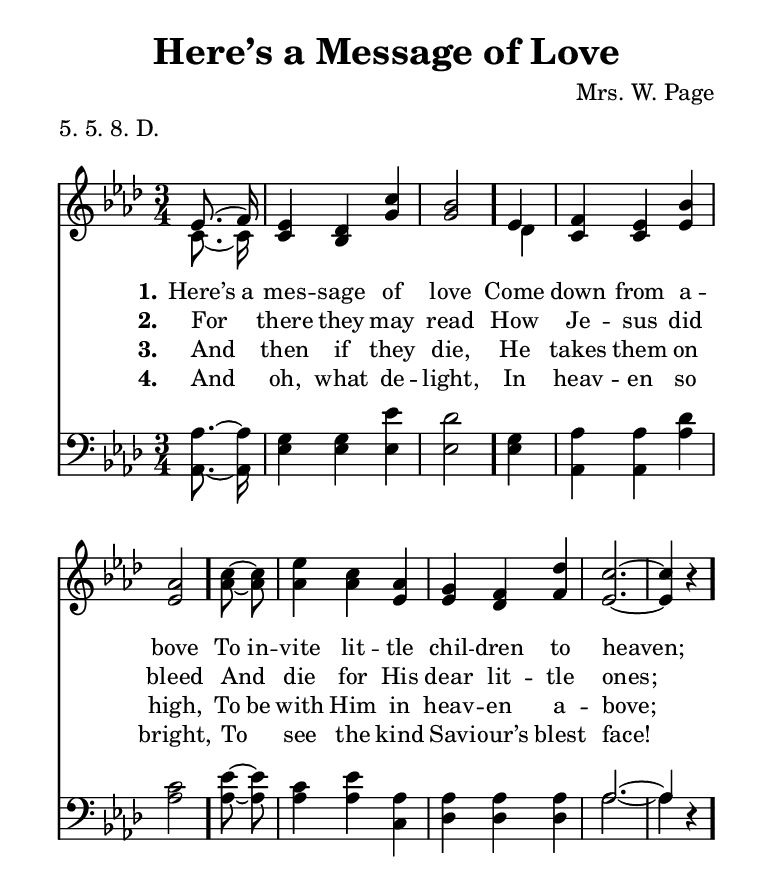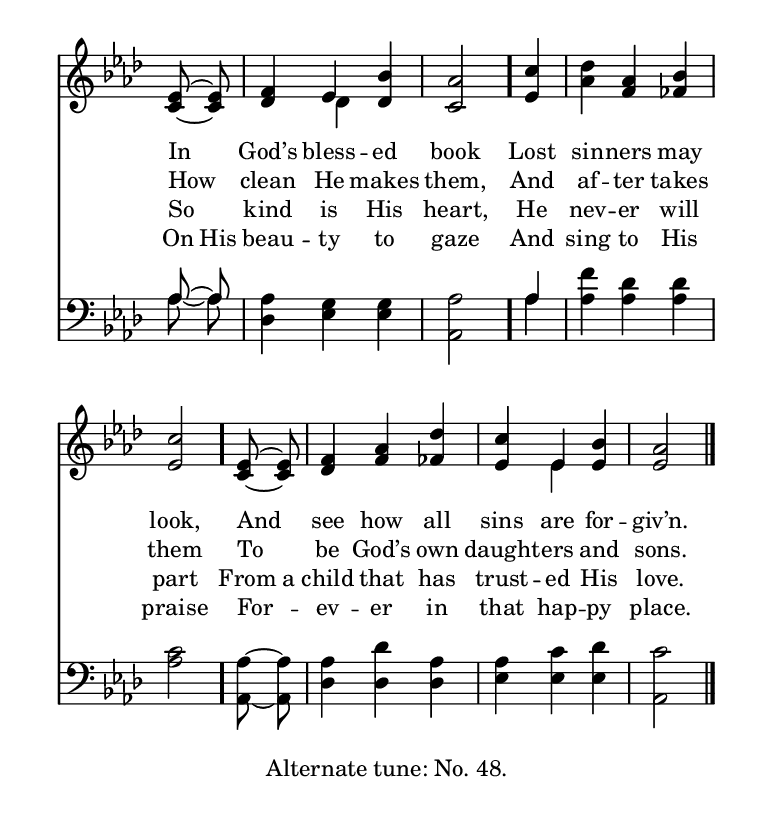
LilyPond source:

\include "common/global.ily"
\paper {
  \include "common/paper.ily"
  ragged-bottom = ##t
}

\header{
  %children
  hymnnumber = "301"
  title = "Here’s a Message of Love"
  tunename = "Waters"
  meter = "5. 5. 8. D."
  poet = ""
  composer = "Mrs. W. Page"
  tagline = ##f
}

global = {
  \include "common/overrides.ily"
  \override Staff.TimeSignature.style = #'numbered
  \time 3/4
  \override Score.MetronomeMark.transparent = ##t % hide all fermata changes too
  \tempo 4=90
  \key aes \major
  \partial 4
  \autoBeamOff
}

notesSoprano = {
\global
\relative c' {

  ees8.( f16) | ees4 des c' | bes2
  ees,4 | f ees bes' | aes2
  c8 ~ c8 | ees4 c aes | g f des' | c2. ~ | c4 r
  ees,8 ~ ees | f4 ees bes' | aes2 \eogbreak
  c4 | des aes bes | c2
  ees,8 ~ ees | f4 aes des | c ees, bes' | aes2

  \bar "|."

}
}

notesAlto = {
\global
\relative e' {

  c8. ~ c16 | c4 bes g' | g2
  des4 | c c ees | ees2
  aes8 ~ aes | aes4 aes ees | ees des f | ees2. ~ | ees4 r
  c8 ~ c | des4 des des | c2
  ees4 | aes f fes | ees2
  c8 ~ c | des4 f fes | ees4 ees ees | ees2

}
}

notesTenor = {
\global
\relative a {

  aes8. ~ aes16 |  g4 g ees' | des2
  g,4 | aes aes des | c2
  ees8 ~ ees | c4 ees aes, | aes aes aes | aes2. ~ | aes4 r
  aes8 ~ aes | aes4 g g | aes2
  aes4 | f' des des | c2
  aes8 ~ aes | aes4 des aes | aes c des | c2

}
}

notesBass = {
\global
\relative f, {

  aes8. ~ aes16 | ees'4 ees ees | ees2
  ees4 | aes, aes aes' | aes2
  aes8 ~ aes | aes4 aes c, | des des des | aes'2. ~ | aes4 r
  aes8 ~ aes | des,4 ees ees | aes,2
  aes'4 | aes aes aes | aes2
  aes,8 ~ aes | des4 des des | ees ees ees | aes,2

}
}

wordsA = \lyricmode {
\set stanza = "1."

{ \mon } Here’s a { \moff } mes -- sage of love \bar "."
Come down from a -- bove \bar "."
{ \mon } To in -- { \moff } vite lit -- tle chil -- dren to heaven; \bar "."
In God’s bless -- ed book \bar "."
Lost sin -- ners may look, \bar "."
And see how all sins are for -- giv’n. \bar "."

}

wordsB = \lyricmode {
\set stanza = "2."

For there they may read
How Je -- sus did bleed
And die for His dear lit -- tle ones;
How clean He makes them,
And af -- ter takes them
To be God’s own daught -- ers and sons.

}

wordsC = \lyricmode {
\set stanza = "3."

And then if they die,
He takes them on high,
{ \mon } To be { \moff } with Him in heav -- en a -- bove;
So kind is His heart,
He nev -- er will part
{ \mon } From a { \moff } child that has trust -- ed His love.

}

wordsD = \lyricmode {
\set stanza = "4."

And oh, what de -- light,
In heav -- en so bright,
To see the kind Sav -- iour’s blest face!
{ \mon } On His { \moff } beau -- ty to gaze
And sing to His praise
For -- ev -- er in that hap -- py place.

}

\score {
  \context ChoirStaff <<
    \context Staff = upper <<
      \set Staff.autoBeaming = ##f
      \set ChoirStaff.systemStartDelimiter = #'SystemStartBar
      \set ChoirStaff.printPartCombineTexts = ##f
      \partcombine #'(2 . 11) \notesSoprano \notesAlto
      \context NullVoice = sopranos { \voiceOne << \notesSoprano >> }
      \context Lyrics = one   \lyricsto sopranos \wordsA
      \context Lyrics = two   \lyricsto sopranos \wordsB
      \context Lyrics = three \lyricsto sopranos \wordsC
      \context Lyrics = four  \lyricsto sopranos \wordsD
    >>
    \context Staff = men <<
      \set Staff.autoBeaming = ##f
      \clef bass
      \set ChoirStaff.printPartCombineTexts = ##f
      \partcombine #'(2 . 11) \notesTenor \notesBass
    >>
  >>
  \layout {
    \include "common/layout.ily"
  }
  #(cond ((ly:get-option 'eog-midi-permitted) #{ \midi{
    \include "common/midi.ily"
  } #}))
}

\noPageBreak \markup { \vspace #1 \fill-line { \raise #3 \line { Alternate tune: No. 48. } } }

\version "2.19.49"  % necessary for upgrading to future LilyPond versions.

% vi:set et ts=2 sw=2 ai nocindent syntax=lilypond:
